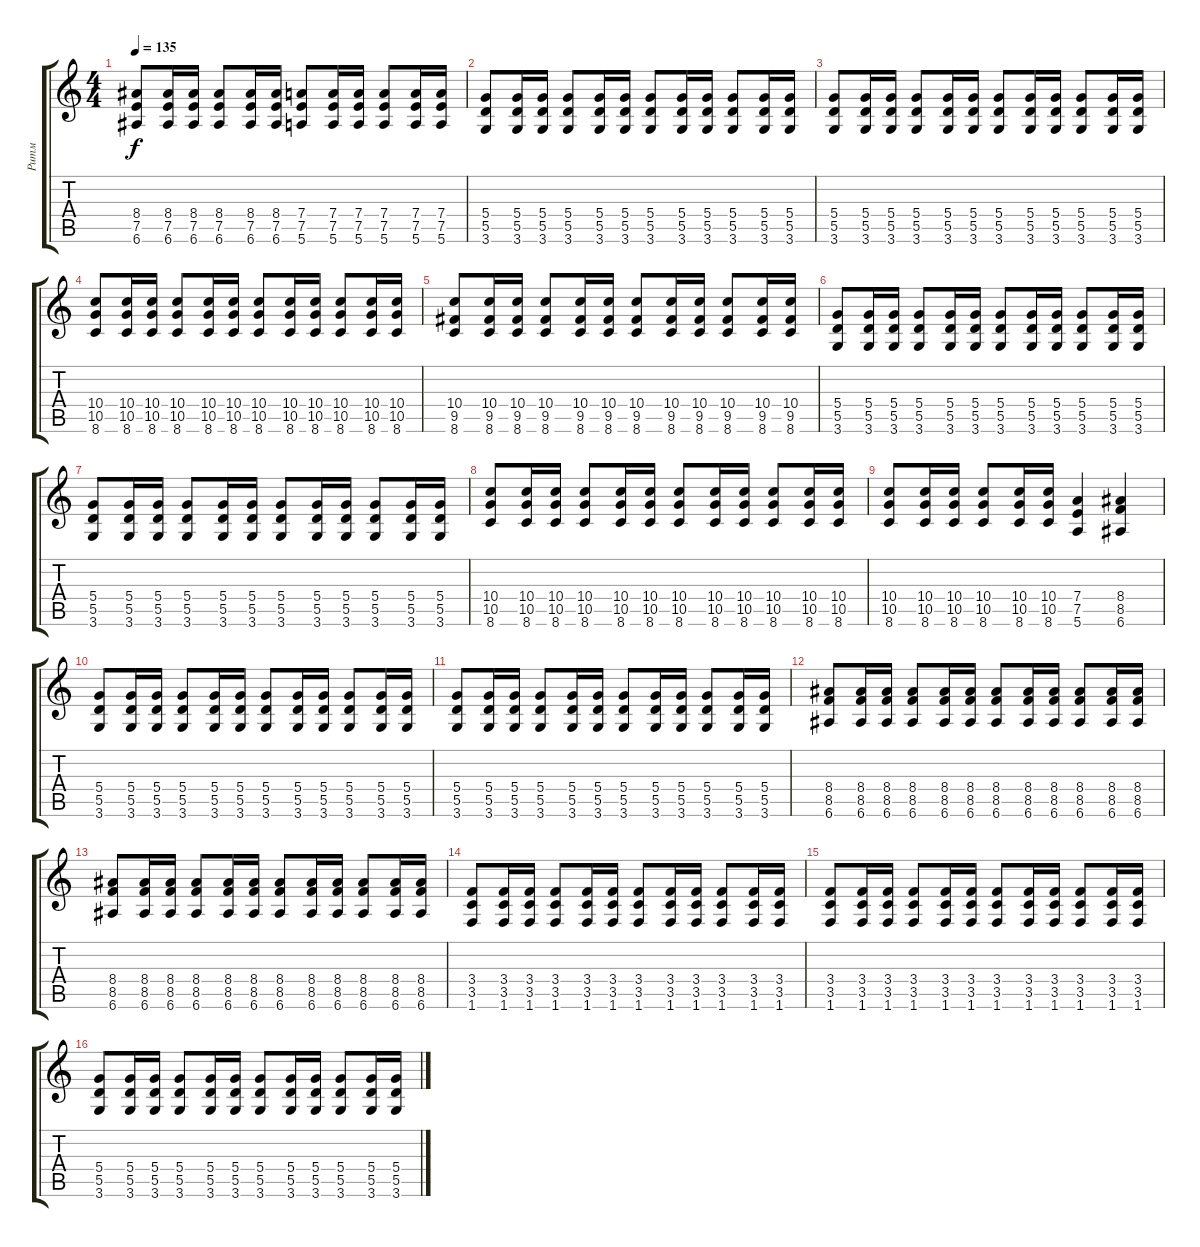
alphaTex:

\track ("Ритм" "Ритм") {instrument acousticguitarsteel}
\staff {score tabs}
\tuning (E4 B3 G3 D3 A2 E2) {hide}
\ts (4 4)
\tempo 135
\clef g2
\ks c
(8.4 7.5 6.6).8{dy f} (8.4 7.5 6.6).16 (8.4 7.5 6.6).16 (8.4 7.5 6.6).8 (8.4 7.5 6.6).16 (8.4 7.5 6.6).16 (7.4 7.5 5.6).8 (7.4 7.5 5.6).16 (7.4 7.5 5.6).16 (7.4 7.5 5.6).8 (7.4 7.5 5.6).16 (7.4 7.5 5.6).16 |
(5.4 5.5 3.6).8 (5.4 5.5 3.6).16 (5.4 5.5 3.6).16 (5.4 5.5 3.6).8 (5.4 5.5 3.6).16 (5.4 5.5 3.6).16 (5.4 5.5 3.6).8 (5.4 5.5 3.6).16 (5.4 5.5 3.6).16 (5.4 5.5 3.6).8 (5.4 5.5 3.6).16 (5.4 5.5 3.6).16 |
(5.4 5.5 3.6).8 (5.4 5.5 3.6).16 (5.4 5.5 3.6).16 (5.4 5.5 3.6).8 (5.4 5.5 3.6).16 (5.4 5.5 3.6).16 (5.4 5.5 3.6).8 (5.4 5.5 3.6).16 (5.4 5.5 3.6).16 (5.4 5.5 3.6).8 (5.4 5.5 3.6).16 (5.4 5.5 3.6).16 |
(10.4 10.5 8.6).8 (10.4 10.5 8.6).16 (10.4 10.5 8.6).16 (10.4 10.5 8.6).8 (10.4 10.5 8.6).16 (10.4 10.5 8.6).16 (10.4 10.5 8.6).8 (10.4 10.5 8.6).16 (10.4 10.5 8.6).16 (10.4 10.5 8.6).8 (10.4 10.5 8.6).16 (10.4 10.5 8.6).16 |
(10.4 9.5 8.6).8 (10.4 9.5 8.6).16 (10.4 9.5 8.6).16 (10.4 9.5 8.6).8 (10.4 9.5 8.6).16 (10.4 9.5 8.6).16 (10.4 9.5 8.6).8 (10.4 9.5 8.6).16 (10.4 9.5 8.6).16 (10.4 9.5 8.6).8 (10.4 9.5 8.6).16 (10.4 9.5 8.6).16 |
(5.4 5.5 3.6).8 (5.4 5.5 3.6).16 (5.4 5.5 3.6).16 (5.4 5.5 3.6).8 (5.4 5.5 3.6).16 (5.4 5.5 3.6).16 (5.4 5.5 3.6).8 (5.4 5.5 3.6).16 (5.4 5.5 3.6).16 (5.4 5.5 3.6).8 (5.4 5.5 3.6).16 (5.4 5.5 3.6).16 |
(5.4 5.5 3.6).8 (5.4 5.5 3.6).16 (5.4 5.5 3.6).16 (5.4 5.5 3.6).8 (5.4 5.5 3.6).16 (5.4 5.5 3.6).16 (5.4 5.5 3.6).8 (5.4 5.5 3.6).16 (5.4 5.5 3.6).16 (5.4 5.5 3.6).8 (5.4 5.5 3.6).16 (5.4 5.5 3.6).16 |
(10.4 10.5 8.6).8 (10.4 10.5 8.6).16 (10.4 10.5 8.6).16 (10.4 10.5 8.6).8 (10.4 10.5 8.6).16 (10.4 10.5 8.6).16 (10.4 10.5 8.6).8 (10.4 10.5 8.6).16 (10.4 10.5 8.6).16 (10.4 10.5 8.6).8 (10.4 10.5 8.6).16 (10.4 10.5 8.6).16 |
(10.4 10.5 8.6).8 (10.4 10.5 8.6).16 (10.4 10.5 8.6).16 (10.4 10.5 8.6).8 (10.4 10.5 8.6).16 (10.4 10.5 8.6).16 (7.4 7.5 5.6).4 (8.4 8.5 6.6).4 |
(5.4 5.5 3.6).8 (5.4 5.5 3.6).16 (5.4 5.5 3.6).16 (5.4 5.5 3.6).8 (5.4 5.5 3.6).16 (5.4 5.5 3.6).16 (5.4 5.5 3.6).8 (5.4 5.5 3.6).16 (5.4 5.5 3.6).16 (5.4 5.5 3.6).8 (5.4 5.5 3.6).16 (5.4 5.5 3.6).16 |
(5.4 5.5 3.6).8 (5.4 5.5 3.6).16 (5.4 5.5 3.6).16 (5.4 5.5 3.6).8 (5.4 5.5 3.6).16 (5.4 5.5 3.6).16 (5.4 5.5 3.6).8 (5.4 5.5 3.6).16 (5.4 5.5 3.6).16 (5.4 5.5 3.6).8 (5.4 5.5 3.6).16 (5.4 5.5 3.6).16 |
(8.4 8.5 6.6).8 (8.4 8.5 6.6).16 (8.4 8.5 6.6).16 (8.4 8.5 6.6).8 (8.4 8.5 6.6).16 (8.4 8.5 6.6).16 (8.4 8.5 6.6).8 (8.4 8.5 6.6).16 (8.4 8.5 6.6).16 (8.4 8.5 6.6).8 (8.4 8.5 6.6).16 (8.4 8.5 6.6).16 |
(8.4 8.5 6.6).8 (8.4 8.5 6.6).16 (8.4 8.5 6.6).16 (8.4 8.5 6.6).8 (8.4 8.5 6.6).16 (8.4 8.5 6.6).16 (8.4 8.5 6.6).8 (8.4 8.5 6.6).16 (8.4 8.5 6.6).16 (8.4 8.5 6.6).8 (8.4 8.5 6.6).16 (8.4 8.5 6.6).16 |
(3.4 3.5 1.6).8 (3.4 3.5 1.6).16 (3.4 3.5 1.6).16 (3.4 3.5 1.6).8 (3.4 3.5 1.6).16 (3.4 3.5 1.6).16 (3.4 3.5 1.6).8 (3.4 3.5 1.6).16 (3.4 3.5 1.6).16 (3.4 3.5 1.6).8 (3.4 3.5 1.6).16 (3.4 3.5 1.6).16 |
(3.4 3.5 1.6).8 (3.4 3.5 1.6).16 (3.4 3.5 1.6).16 (3.4 3.5 1.6).8 (3.4 3.5 1.6).16 (3.4 3.5 1.6).16 (3.4 3.5 1.6).8 (3.4 3.5 1.6).16 (3.4 3.5 1.6).16 (3.4 3.5 1.6).8 (3.4 3.5 1.6).16 (3.4 3.5 1.6).16 |
(5.4 5.5 3.6).8 (5.4 5.5 3.6).16 (5.4 5.5 3.6).16 (5.4 5.5 3.6).8 (5.4 5.5 3.6).16 (5.4 5.5 3.6).16 (5.4 5.5 3.6).8 (5.4 5.5 3.6).16 (5.4 5.5 3.6).16 (5.4 5.5 3.6).8 (5.4 5.5 3.6).16 (5.4 5.5 3.6).16
